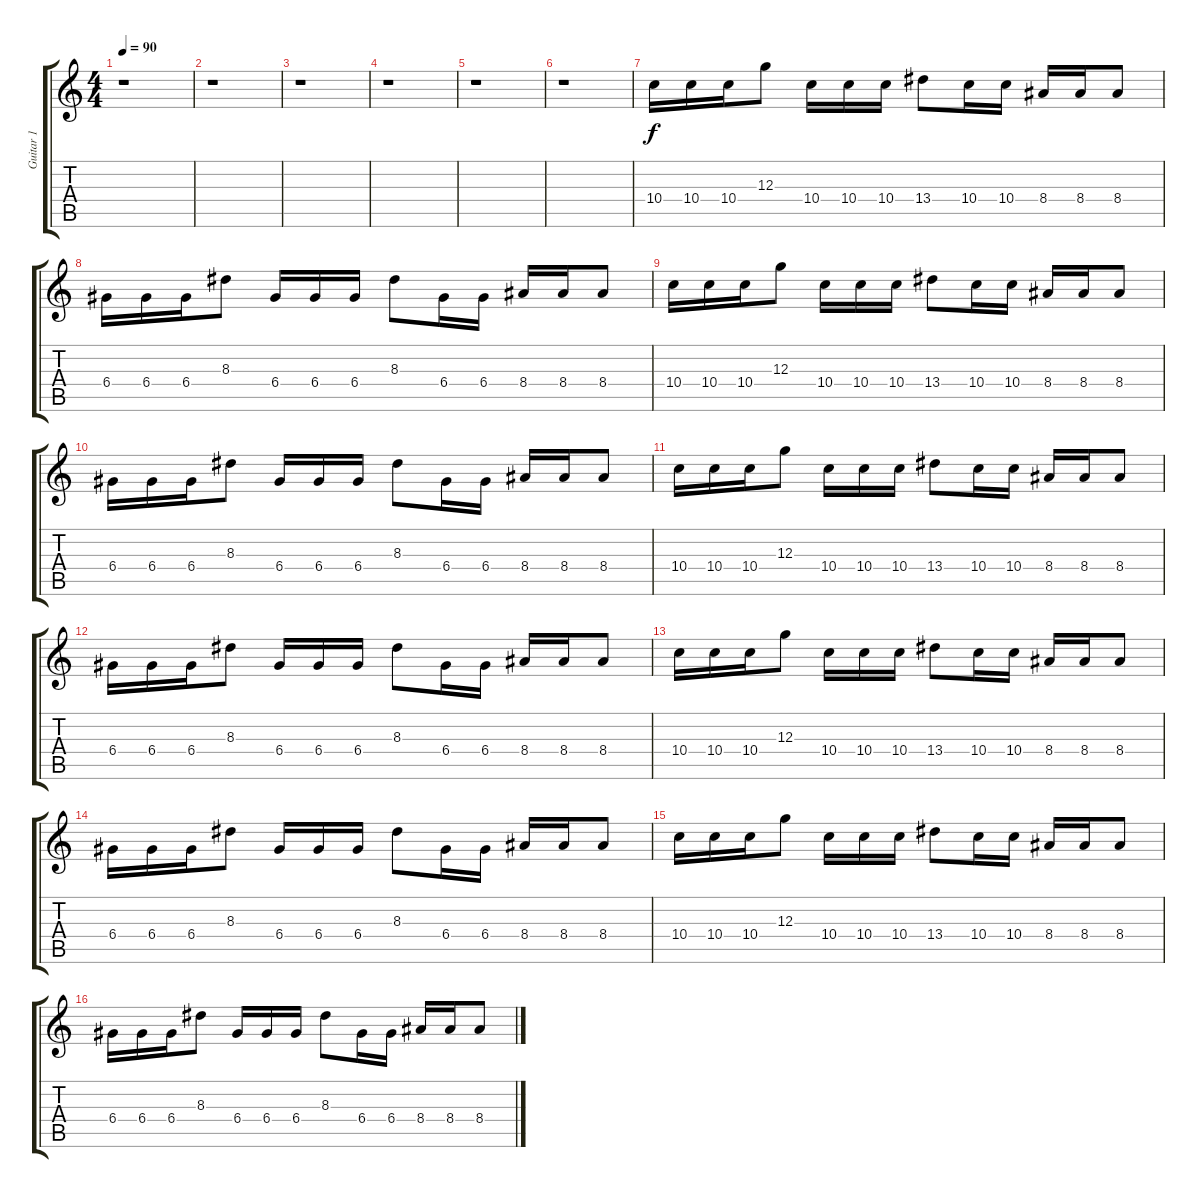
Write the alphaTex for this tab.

\track ("Guitar 1" "Guitar 1") {instrument electricguitarjazz}
\staff {score tabs}
\tuning (E4 B3 G3 D3 A2 E2) {hide}
\ts (4 4)
\tempo 90
\clef g2
\ks c
r.1{dy f instrument electricguitarjazz} |
r.1 |
r.1 |
r.1 |
r.1 |
r.1 |
10.4.16 10.4.16 10.4.16 12.3.8 10.4.16 10.4.16 10.4.16 13.4.8 10.4.16 10.4.16 8.4.16 8.4.16 8.4.8 |
6.4.16 6.4.16 6.4.16 8.3.8 6.4.16 6.4.16 6.4.16 8.3.8 6.4.16 6.4.16 8.4.16 8.4.16 8.4.8 |
10.4.16 10.4.16 10.4.16 12.3.8 10.4.16 10.4.16 10.4.16 13.4.8 10.4.16 10.4.16 8.4.16 8.4.16 8.4.8 |
6.4.16 6.4.16 6.4.16 8.3.8 6.4.16 6.4.16 6.4.16 8.3.8 6.4.16 6.4.16 8.4.16 8.4.16 8.4.8 |
10.4.16 10.4.16 10.4.16 12.3.8 10.4.16 10.4.16 10.4.16 13.4.8 10.4.16 10.4.16 8.4.16 8.4.16 8.4.8 |
6.4.16 6.4.16 6.4.16 8.3.8 6.4.16 6.4.16 6.4.16 8.3.8 6.4.16 6.4.16 8.4.16 8.4.16 8.4.8 |
10.4.16 10.4.16 10.4.16 12.3.8 10.4.16 10.4.16 10.4.16 13.4.8 10.4.16 10.4.16 8.4.16 8.4.16 8.4.8 |
6.4.16 6.4.16 6.4.16 8.3.8 6.4.16 6.4.16 6.4.16 8.3.8 6.4.16 6.4.16 8.4.16 8.4.16 8.4.8 |
10.4.16 10.4.16 10.4.16 12.3.8 10.4.16 10.4.16 10.4.16 13.4.8 10.4.16 10.4.16 8.4.16 8.4.16 8.4.8 |
6.4.16 6.4.16 6.4.16 8.3.8 6.4.16 6.4.16 6.4.16 8.3.8 6.4.16 6.4.16 8.4.16 8.4.16 8.4.8
